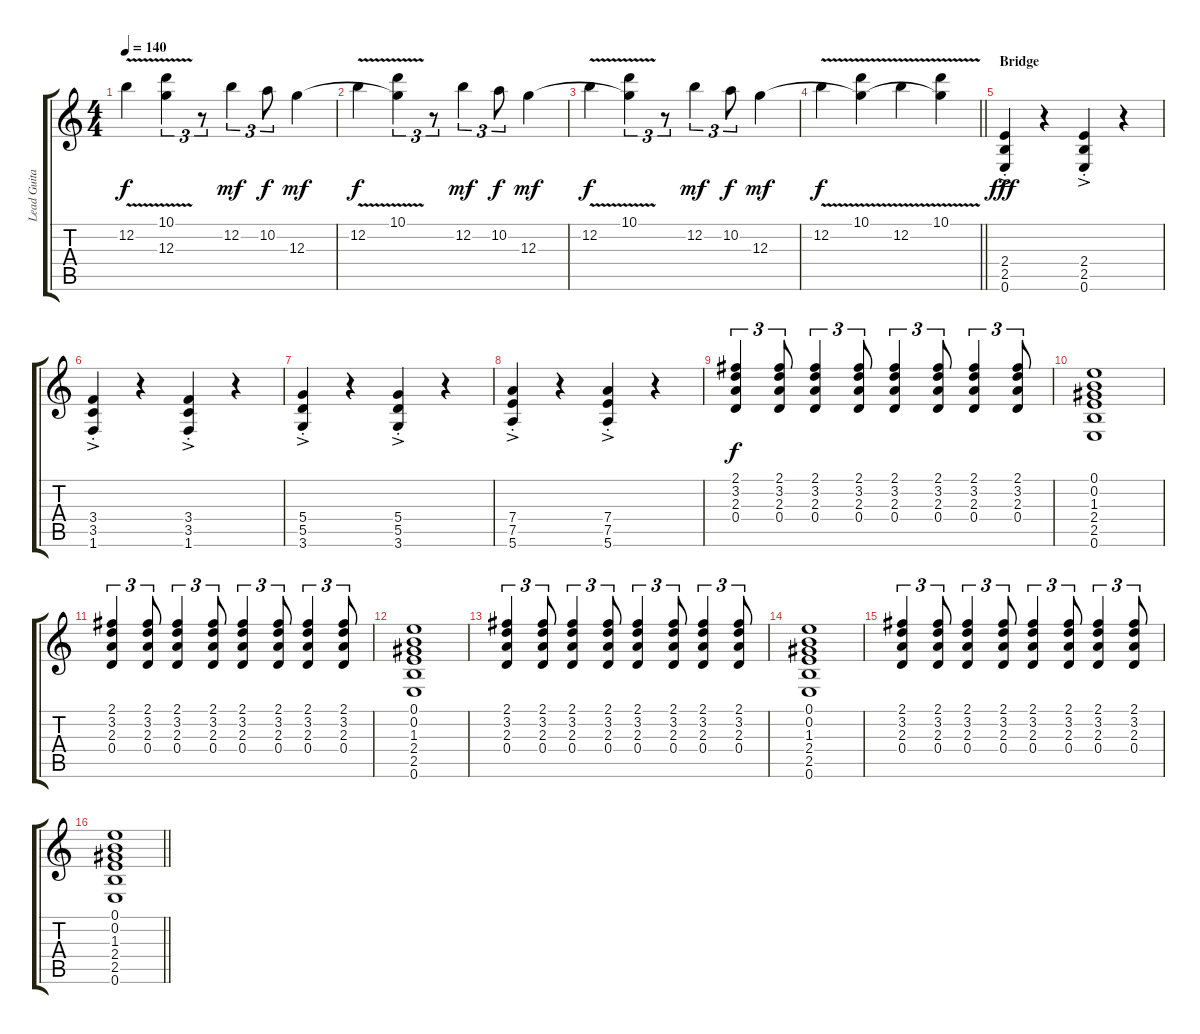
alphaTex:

\track ("Lead Guitar (Andrew Stockdale)" "Lead Guita") {instrument distortionguitar}
\staff {score tabs}
\tuning (E4 B3 G3 D3 A2 E2) {hide}
\ts (4 4)
\tempo 140
\clef g2
\ks c
12.2{v}.4{dy f} (10.1{v} 12.3{t}).4{tu (3 2)} r.8{tu (3 2)} 12.2.4{tu (3 2) dy mf} 10.2.8{tu (3 2) dy f} 12.3.4{dy mf} |
12.2{v}.4{dy f} (10.1{v} 12.3{t}).4{tu (3 2)} r.8{tu (3 2)} 12.2.4{tu (3 2) dy mf} 10.2.8{tu (3 2) dy f} 12.3.4{dy mf} |
12.2{v}.4{dy f} (10.1{v} 12.3{t}).4{tu (3 2)} r.8{tu (3 2)} 12.2.4{tu (3 2) dy mf} 10.2.8{tu (3 2) dy f} 12.3.4{dy mf} |
\barLineRight lightlight
12.2{v}.4{dy f} (10.1{v} 12.3{t}).4 12.2{v}.4 (10.1{v} 12.3{t}).4 |
\section ("" "Bridge")
(2.4{ac st} 2.5{ac st} 0.6).4{dy fff} r.4 (2.4{ac st} 2.5{ac st} 0.6).4 r.4 |
(3.4{ac st} 3.5{ac st} 1.6).4 r.4 (3.4{ac st} 3.5{ac st} 1.6).4 r.4 |
(5.4{ac st} 5.5{ac st} 3.6).4 r.4 (5.4{ac st} 5.5{ac st} 3.6).4 r.4 |
(7.4{ac st} 7.5{ac st} 5.6).4 r.4 (7.4{ac st} 7.5{ac st} 5.6).4 r.4 |
(2.1 3.2 2.3 0.4).4{tu (3 2) dy f} (2.1 3.2 2.3 0.4).8{tu (3 2)} (2.1 3.2 2.3 0.4).4{tu (3 2)} (2.1 3.2 2.3 0.4).8{tu (3 2)} (2.1 3.2 2.3 0.4).4{tu (3 2)} (2.1 3.2 2.3 0.4).8{tu (3 2)} (2.1 3.2 2.3 0.4).4{tu (3 2)} (2.1 3.2 2.3 0.4).8{tu (3 2)} |
(0.1 0.2 1.3 2.4 2.5 0.6).1 |
(2.1 3.2 2.3 0.4).4{tu (3 2)} (2.1 3.2 2.3 0.4).8{tu (3 2)} (2.1 3.2 2.3 0.4).4{tu (3 2)} (2.1 3.2 2.3 0.4).8{tu (3 2)} (2.1 3.2 2.3 0.4).4{tu (3 2)} (2.1 3.2 2.3 0.4).8{tu (3 2)} (2.1 3.2 2.3 0.4).4{tu (3 2)} (2.1 3.2 2.3 0.4).8{tu (3 2)} |
(0.1 0.2 1.3 2.4 2.5 0.6).1 |
(2.1 3.2 2.3 0.4).4{tu (3 2)} (2.1 3.2 2.3 0.4).8{tu (3 2)} (2.1 3.2 2.3 0.4).4{tu (3 2)} (2.1 3.2 2.3 0.4).8{tu (3 2)} (2.1 3.2 2.3 0.4).4{tu (3 2)} (2.1 3.2 2.3 0.4).8{tu (3 2)} (2.1 3.2 2.3 0.4).4{tu (3 2)} (2.1 3.2 2.3 0.4).8{tu (3 2)} |
(0.1 0.2 1.3 2.4 2.5 0.6).1 |
(2.1 3.2 2.3 0.4).4{tu (3 2)} (2.1 3.2 2.3 0.4).8{tu (3 2)} (2.1 3.2 2.3 0.4).4{tu (3 2)} (2.1 3.2 2.3 0.4).8{tu (3 2)} (2.1 3.2 2.3 0.4).4{tu (3 2)} (2.1 3.2 2.3 0.4).8{tu (3 2)} (2.1 3.2 2.3 0.4).4{tu (3 2)} (2.1 3.2 2.3 0.4).8{tu (3 2)} |
\barLineRight lightlight
(0.1 0.2 1.3 2.4 2.5 0.6).1
